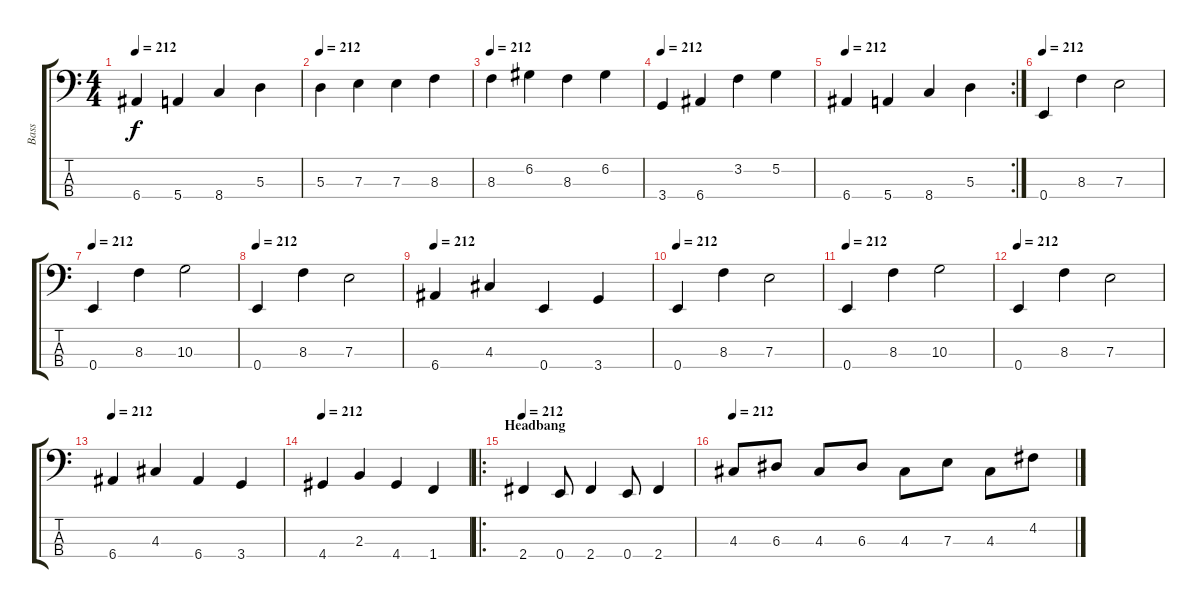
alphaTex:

\track ("Bass" "Bass") {instrument electricbassfinger}
\staff {score tabs}
\tuning (G2 D2 A1 E1) {hide}
\ts (4 4)
\tempo 212
\clef f4
\ks c
6.4.4{dy f} 5.4.4 8.4.4 5.3.4 |
\tempo 212
5.3.4 7.3.4 7.3.4 8.3.4 |
\tempo 212
8.3.4 6.2.4 8.3.4 6.2.4 |
\tempo 212
3.4.4 6.4.4 3.2.4 5.2.4 |
\rc 2
\tempo 212
6.4.4 5.4.4 8.4.4 5.3.4 |
\tempo 208
\tempo 212
0.4.4 8.3.4 7.3.2 |
\tempo 212
0.4.4 8.3.4 10.3.2 |
\tempo 208
\tempo 212
0.4.4 8.3.4 7.3.2 |
\tempo 212
6.4.4 4.3.4 0.4.4 3.4.4 |
\tempo 208
\tempo 212
0.4.4 8.3.4 7.3.2 |
\tempo 212
0.4.4 8.3.4 10.3.2 |
\tempo 208
\tempo 212
0.4.4 8.3.4 7.3.2 |
\tempo 208
\tempo 212
6.4.4 4.3.4 6.4.4 3.4.4 |
\tempo 212
4.4.4 2.3.4 4.4.4 1.4.4 |
\ro
\section ("" "Headbang")
\tempo 212
2.4.4 0.4.8 2.4.4 0.4.8 2.4.4 |
\tempo 212
4.3.8 6.3.8 4.3.8 6.3.8 4.3.8 7.3.8 4.3.8 4.2.8
